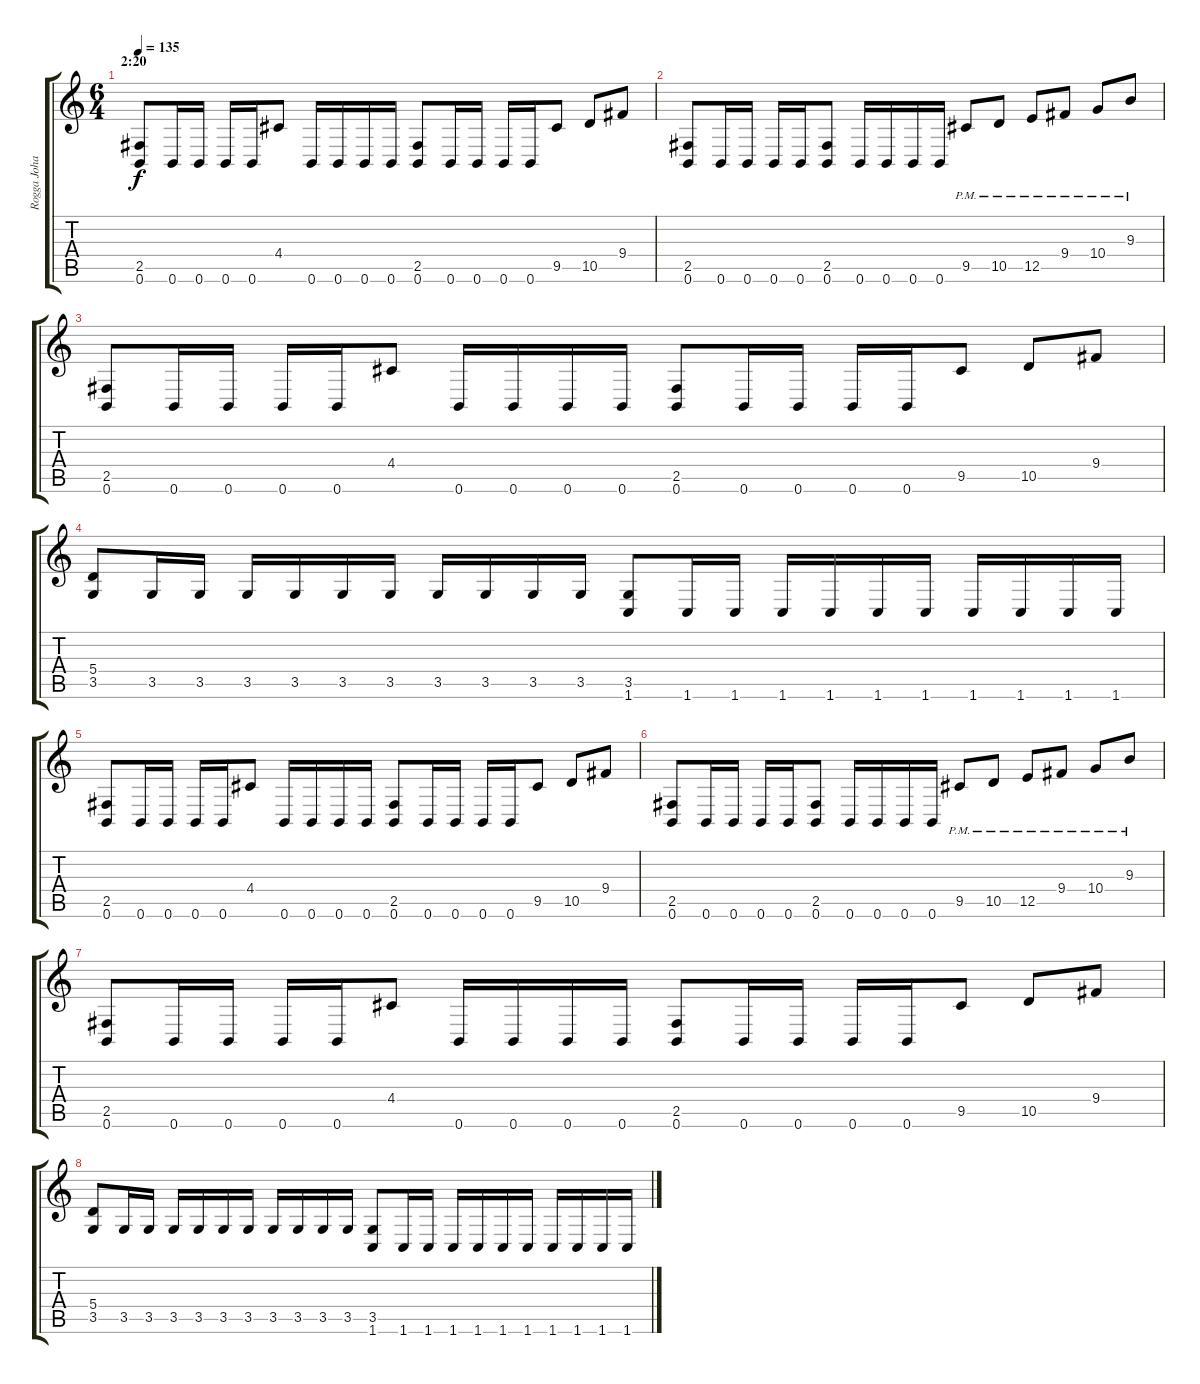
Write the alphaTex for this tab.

\track ("Rogga Johansson - guitar" "Rogga Joha") {instrument distortionguitar}
\staff {score tabs}
\tuning (B3 Gb3 D3 A2 E2 B1) {hide}
\ts (6 4)
\section ("" "2:20")
\tempo 135
\clef g2
\ks c
(2.5 0.6).8{dy f} 0.6.16 0.6.16 0.6.16 0.6.16 4.4.8 0.6.16 0.6.16 0.6.16 0.6.16 (2.5 0.6).8 0.6.16 0.6.16 0.6.16 0.6.16 9.5.8 10.5.8 9.4.8 |
(2.5 0.6).8 0.6.16 0.6.16 0.6.16 0.6.16 (2.5 0.6).8 0.6.16 0.6.16 0.6.16 0.6.16 9.5{pm}.8 10.5{pm}.8 12.5{pm}.8 9.4{pm}.8 10.4{pm}.8 9.3{pm}.8 |
(2.5 0.6).8 0.6.16 0.6.16 0.6.16 0.6.16 4.4.8 0.6.16 0.6.16 0.6.16 0.6.16 (2.5 0.6).8 0.6.16 0.6.16 0.6.16 0.6.16 9.5.8 10.5.8 9.4.8 |
(5.4 3.5).8 3.5.16 3.5.16 3.5.16 3.5.16 3.5.16 3.5.16 3.5.16 3.5.16 3.5.16 3.5.16 (3.5 1.6).8 1.6.16 1.6.16 1.6.16 1.6.16 1.6.16 1.6.16 1.6.16 1.6.16 1.6.16 1.6.16 |
(2.5 0.6).8 0.6.16 0.6.16 0.6.16 0.6.16 4.4.8 0.6.16 0.6.16 0.6.16 0.6.16 (2.5 0.6).8 0.6.16 0.6.16 0.6.16 0.6.16 9.5.8 10.5.8 9.4.8 |
(2.5 0.6).8 0.6.16 0.6.16 0.6.16 0.6.16 (2.5 0.6).8 0.6.16 0.6.16 0.6.16 0.6.16 9.5{pm}.8 10.5{pm}.8 12.5{pm}.8 9.4{pm}.8 10.4{pm}.8 9.3{pm}.8 |
(2.5 0.6).8 0.6.16 0.6.16 0.6.16 0.6.16 4.4.8 0.6.16 0.6.16 0.6.16 0.6.16 (2.5 0.6).8 0.6.16 0.6.16 0.6.16 0.6.16 9.5.8 10.5.8 9.4.8 |
(5.4 3.5).8 3.5.16 3.5.16 3.5.16 3.5.16 3.5.16 3.5.16 3.5.16 3.5.16 3.5.16 3.5.16 (3.5 1.6).8 1.6.16 1.6.16 1.6.16 1.6.16 1.6.16 1.6.16 1.6.16 1.6.16 1.6.16 1.6.16
